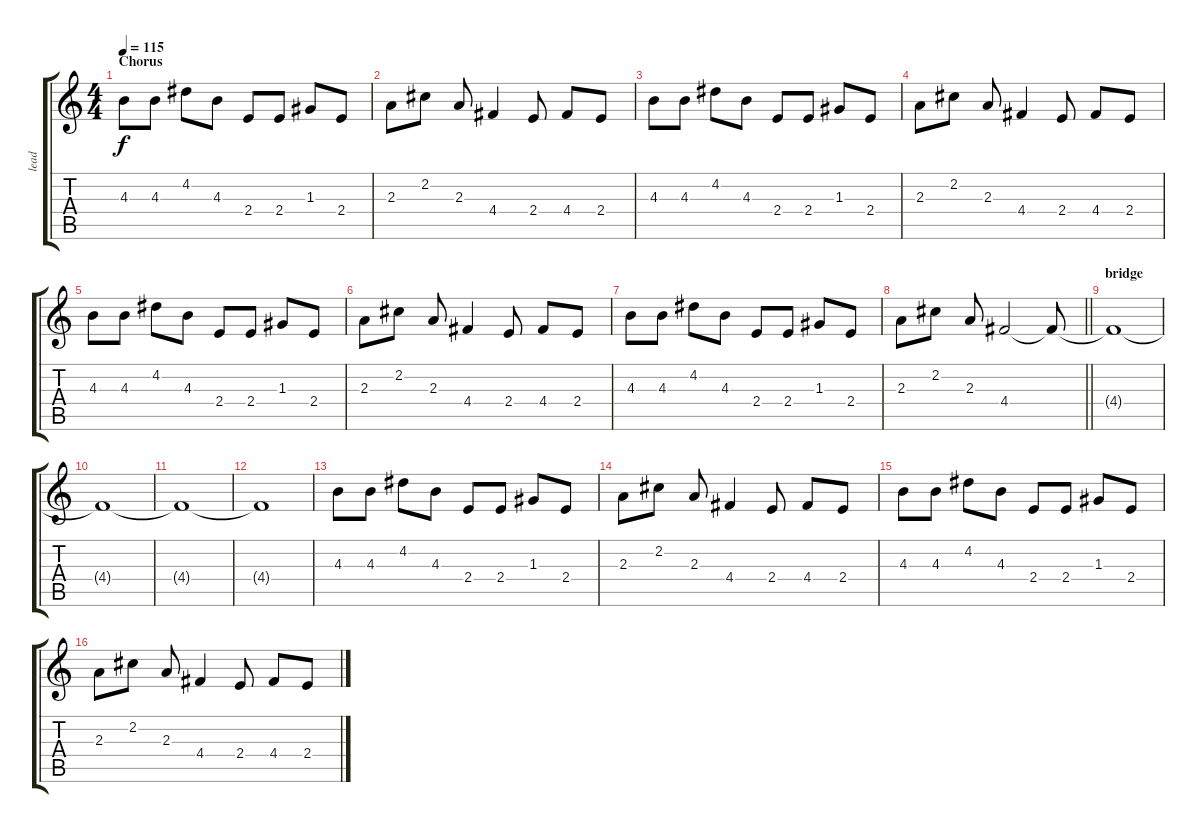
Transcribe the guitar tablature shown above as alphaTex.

\track ("lead" "lead") {instrument distortionguitar}
\staff {score tabs}
\tuning (E4 B3 G3 D3 A2 E2) {hide}
\ts (4 4)
\section ("" "Chorus")
\tempo 115
\clef g2
\ks c
4.3.8{dy f} 4.3.8 4.2.8 4.3.8 2.4.8 2.4.8 1.3.8 2.4.8 |
2.3.8 2.2.8 2.3.8 4.4.4 2.4.8 4.4.8 2.4.8 |
4.3.8 4.3.8 4.2.8 4.3.8 2.4.8 2.4.8 1.3.8 2.4.8 |
2.3.8 2.2.8 2.3.8 4.4.4 2.4.8 4.4.8 2.4.8 |
4.3.8 4.3.8 4.2.8 4.3.8 2.4.8 2.4.8 1.3.8 2.4.8 |
2.3.8 2.2.8 2.3.8 4.4.4 2.4.8 4.4.8 2.4.8 |
4.3.8 4.3.8 4.2.8 4.3.8 2.4.8 2.4.8 1.3.8 2.4.8 |
\barLineRight lightlight
2.3.8 2.2.8 2.3.8 4.4.2 4.4{t}.8 |
\section ("" "bridge")
4.4{t}.1 |
4.4{t}.1 |
4.4{t}.1 |
4.4{t}.1 |
4.3.8 4.3.8 4.2.8 4.3.8 2.4.8 2.4.8 1.3.8 2.4.8 |
2.3.8 2.2.8 2.3.8 4.4.4 2.4.8 4.4.8 2.4.8 |
4.3.8 4.3.8 4.2.8 4.3.8 2.4.8 2.4.8 1.3.8 2.4.8 |
2.3.8 2.2.8 2.3.8 4.4.4 2.4.8 4.4.8 2.4.8
